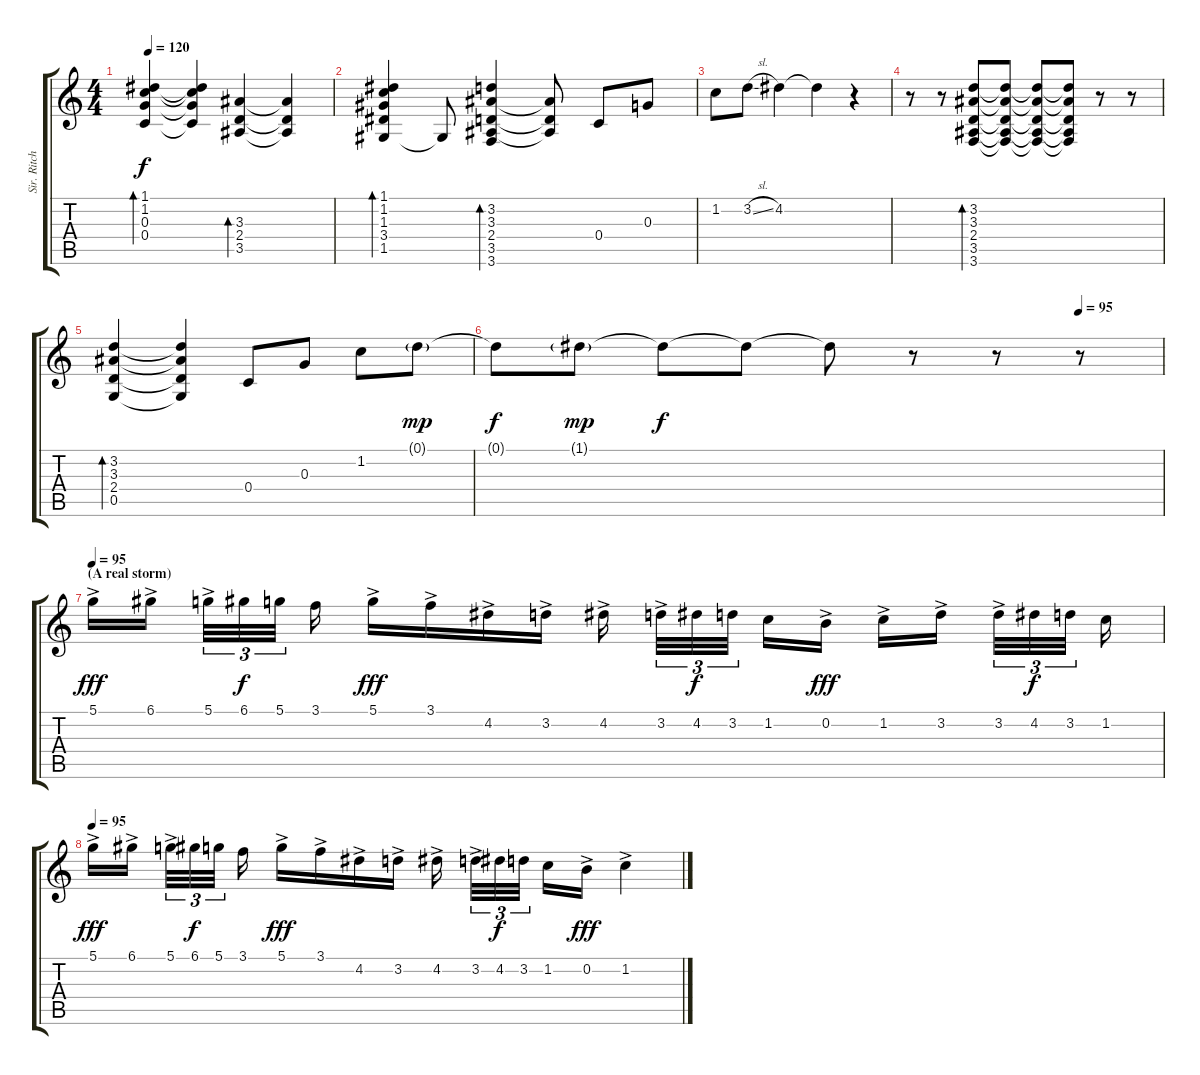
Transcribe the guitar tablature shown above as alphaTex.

\track ("Sir. Ritchie Blackmore" "Sir. Ritch") {instrument acousticguitarsteel}
\staff {score tabs}
\tuning (D4 B3 G3 C3 G2 D2) {hide}
\ts (4 4)
\tempo 120
\clef g2
\ks c
(1.1 1.2 0.3 0.4).4{bd 480 dy f} (1.1{t} 1.2{t} 0.3{t} 0.4{t}).4 (3.3 2.4 3.5).4{bd 480} (3.3{t} 2.4{t} 3.5{t}).4 |
(1.1 1.2 1.3 3.4 1.5).4{bd 480} 1.5{t}.8 (3.2 3.3 2.4 3.5 3.6).4{bd 480} (3.3{t} 2.4{t} 3.5{t}).8 0.4.8 0.3.8 |
1.2.8 3.2{sl}.8 4.2.4 4.2{t}.4 r.4 |
r.8 r.8 (3.2 3.3 2.4 3.5 3.6).8{bd 480} (3.2{t} 3.3{t} 2.4{t} 3.5{t} 3.6{t}).8 (3.2{t} 3.3{t} 2.4{t} 3.5{t} 3.6{t}).8 (3.2{t} 3.3{t} 2.4{t} 3.5{t} 3.6{t}).8 r.8 r.8 |
(3.2 3.3 2.4 0.5).4{bd 480} (3.2{t} 3.3{t} 2.4{t} 0.5{t}).4 0.4.8 0.3.8 1.2.8 0.1{g}.8{dy mp} |
\tempo (95 0.875)
0.1{t}.8{dy f} 1.1{g}.8{dy mp} 1.1{t}.8{dy f} 1.1{t}.8 1.1{t}.8 r.8 r.8 r.8 |
\section ("" "(A real storm)")
\tempo 95
5.1{ac}.16{dy fff balance 14} 6.1{ac}.16 5.1{ac}.32{tu (3 2)} 6.1.32{tu (3 2) dy f} 5.1.32{tu (3 2)} 3.1.16 5.1{ac}.16{dy fff} 3.1{ac}.16 4.2{ac}.16 3.2{ac}.16 4.2{ac}.16 3.2{ac}.32{tu (3 2)} 4.2.32{tu (3 2) dy f} 3.2.32{tu (3 2)} 1.2.16 0.2{ac}.16{dy fff} 1.2{ac}.16 3.2{ac}.16 3.2{ac}.32{tu (3 2)} 4.2.32{tu (3 2) dy f} 3.2.32{tu (3 2)} 1.2.16 |
\tempo 95
5.1{ac}.16{dy fff balance 14} 6.1{ac}.16 5.1{ac}.32{tu (3 2)} 6.1.32{tu (3 2) dy f} 5.1.32{tu (3 2)} 3.1.16 5.1{ac}.16{dy fff} 3.1{ac}.16 4.2{ac}.16 3.2{ac}.16 4.2{ac}.16 3.2{ac}.32{tu (3 2)} 4.2.32{tu (3 2) dy f} 3.2.32{tu (3 2)} 1.2.16 0.2{ac}.16{dy fff} 1.2{ac}.4
